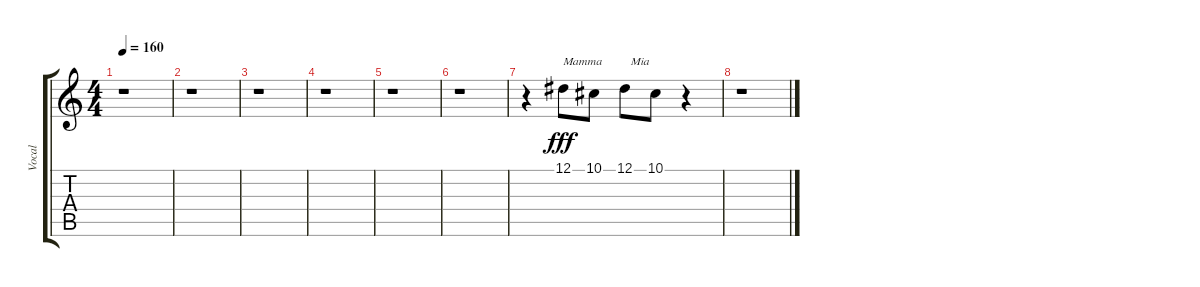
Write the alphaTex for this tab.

\track ("Vocal" "Vocal") {instrument honkytonkpiano}
\staff {score tabs}
\tuning (Eb4 Bb3 Gb3 Db3 Ab2 Eb2) {hide}
\ts (4 4)
\tempo 160
\clef g2
\ks c
r.1{dy f} |
r.1 |
r.1 |
r.1 |
r.1 |
r.1 |
r.4 12.1.8{txt "Mamma" dy fff} 10.1.8 12.1.8{txt "  Mia"} 10.1.8 r.4 |
r.1
